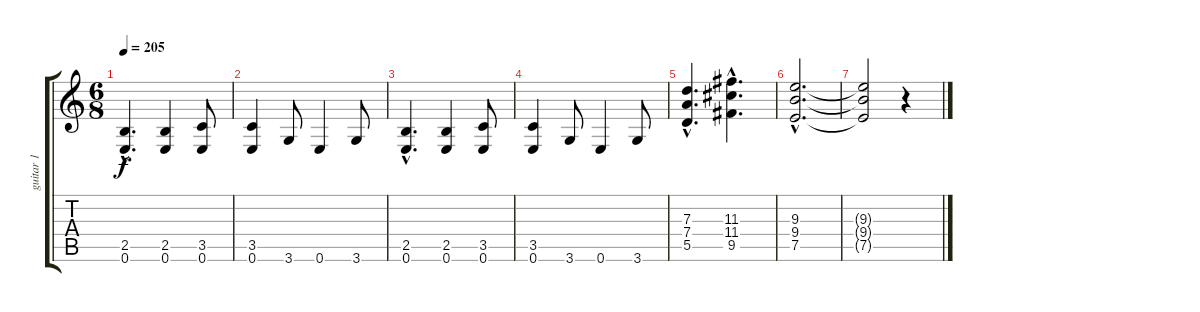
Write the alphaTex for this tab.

\track ("guitar 1" "guitar 1") {instrument distortionguitar}
\staff {score tabs}
\tuning (E4 B3 G3 D3 A2 E2) {hide}
\ts (6 8)
\tempo 205
\clef g2
\ks c
(2.5{hac} 0.6{hac}).4{d dy f} (2.5 0.6).4 (3.5 0.6).8 |
(3.5 0.6).4 3.6.8 0.6.4 3.6.8 |
(2.5{hac} 0.6{hac}).4{d} (2.5 0.6).4 (3.5 0.6).8 |
(3.5 0.6).4 3.6.8 0.6.4 3.6.8 |
(7.3{hac} 7.4{hac} 5.5{hac}).4{d} (11.3{hac} 11.4{hac} 9.5{hac}).4{d} |
(9.3{hac} 9.4{hac} 7.5{hac}).2{d} |
(9.3{t} 9.4{t} 7.5{t}).2 r.4
